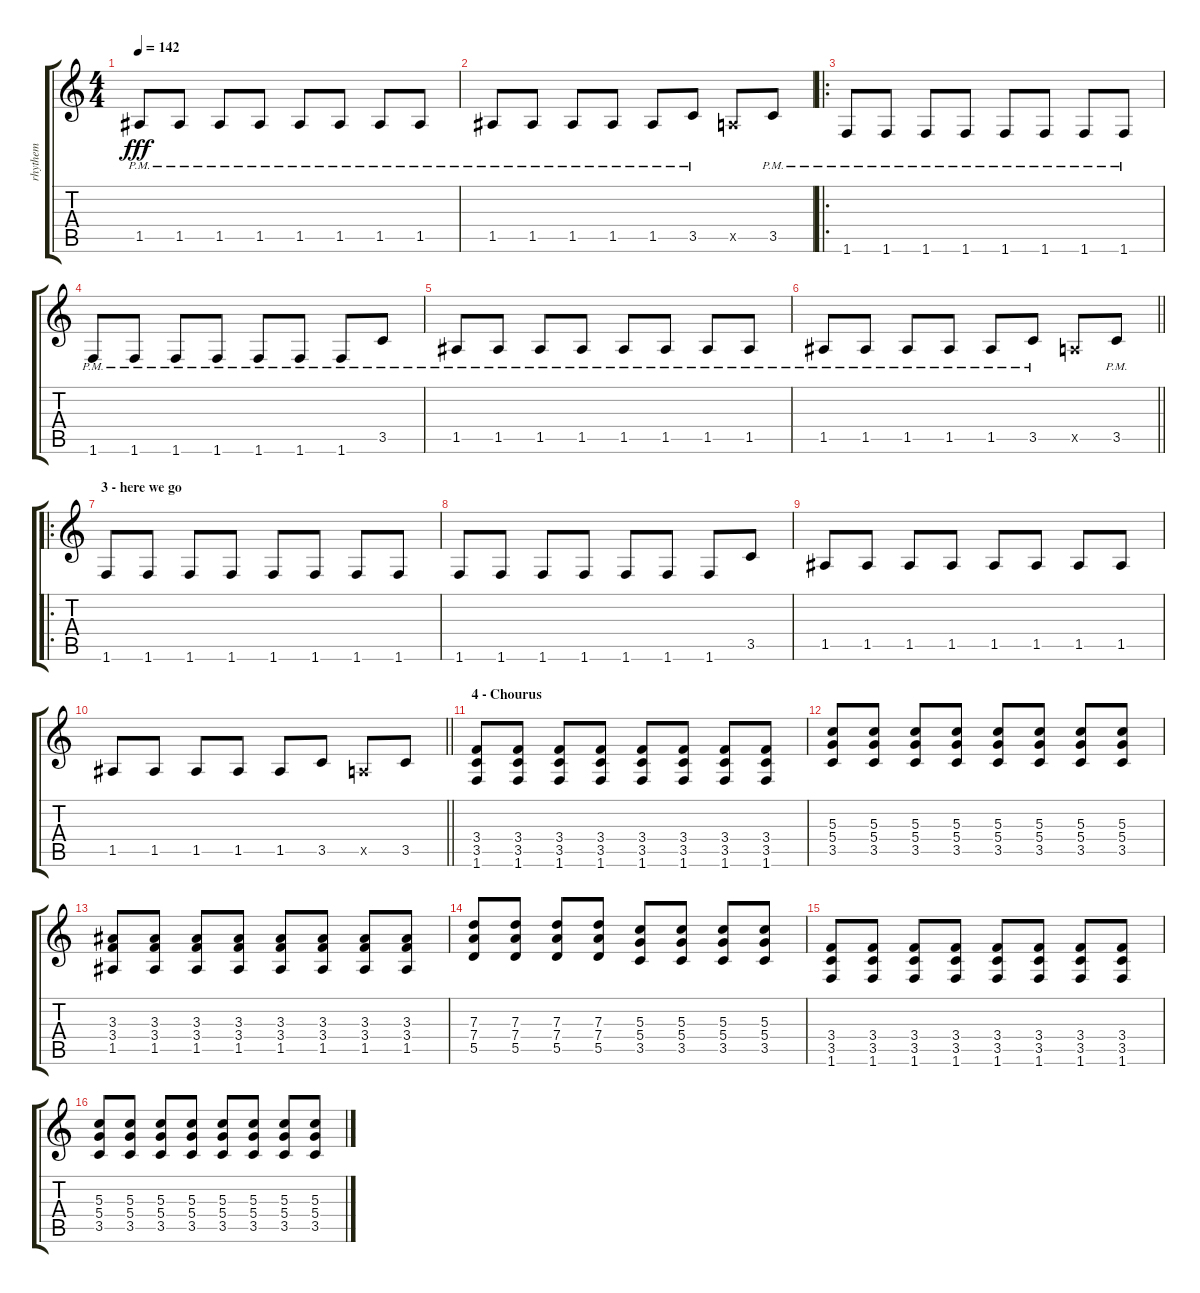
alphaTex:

\track ("rhythem" "rhythem") {instrument distortionguitar}
\staff {score tabs}
\tuning (E4 B3 G3 D3 A2 E2) {hide}
\ts (4 4)
\tempo 142
\clef g2
\ks c
1.5{pm}.8{dy fff} 1.5{pm}.8 1.5{pm}.8 1.5{pm}.8 1.5{pm}.8 1.5{pm}.8 1.5{pm}.8 1.5{pm}.8 |
1.5{pm}.8 1.5{pm}.8 1.5{pm}.8 1.5{pm}.8 1.5{pm}.8 3.5{pm}.8 0.5{x}.8 3.5{pm}.8 |
\ro
1.6{pm}.8 1.6{pm}.8 1.6{pm}.8 1.6{pm}.8 1.6{pm}.8 1.6{pm}.8 1.6{pm}.8 1.6{pm}.8 |
1.6{pm}.8 1.6{pm}.8 1.6{pm}.8 1.6{pm}.8 1.6{pm}.8 1.6{pm}.8 1.6{pm}.8 3.5{pm}.8 |
1.5{pm}.8 1.5{pm}.8 1.5{pm}.8 1.5{pm}.8 1.5{pm}.8 1.5{pm}.8 1.5{pm}.8 1.5{pm}.8 |
\barLineRight lightlight
1.5{pm}.8 1.5{pm}.8 1.5{pm}.8 1.5{pm}.8 1.5{pm}.8 3.5{pm}.8 0.5{x}.8 3.5{pm}.8 |
\ro
\section ("" "3 - here we go")
1.6.8 1.6.8 1.6.8 1.6.8 1.6.8 1.6.8 1.6.8 1.6.8 |
1.6.8 1.6.8 1.6.8 1.6.8 1.6.8 1.6.8 1.6.8 3.5.8 |
1.5.8 1.5.8 1.5.8 1.5.8 1.5.8 1.5.8 1.5.8 1.5.8 |
\barLineRight lightlight
1.5.8 1.5.8 1.5.8 1.5.8 1.5.8 3.5.8 0.5{x}.8 3.5.8 |
\section ("" "4 - Chourus")
(3.4 3.5 1.6).8 (3.4 3.5 1.6).8 (3.4 3.5 1.6).8 (3.4 3.5 1.6).8 (3.4 3.5 1.6).8 (3.4 3.5 1.6).8 (3.4 3.5 1.6).8 (3.4 3.5 1.6).8 |
(5.3 5.4 3.5).8 (5.3 5.4 3.5).8 (5.3 5.4 3.5).8 (5.3 5.4 3.5).8 (5.3 5.4 3.5).8 (5.3 5.4 3.5).8 (5.3 5.4 3.5).8 (5.3 5.4 3.5).8 |
(3.3 3.4 1.5).8 (3.3 3.4 1.5).8 (3.3 3.4 1.5).8 (3.3 3.4 1.5).8 (3.3 3.4 1.5).8 (3.3 3.4 1.5).8 (3.3 3.4 1.5).8 (3.3 3.4 1.5).8 |
(7.3 7.4 5.5).8 (7.3 7.4 5.5).8 (7.3 7.4 5.5).8 (7.3 7.4 5.5).8 (5.3 5.4 3.5).8 (5.3 5.4 3.5).8 (5.3 5.4 3.5).8 (5.3 5.4 3.5).8 |
(3.4 3.5 1.6).8 (3.4 3.5 1.6).8 (3.4 3.5 1.6).8 (3.4 3.5 1.6).8 (3.4 3.5 1.6).8 (3.4 3.5 1.6).8 (3.4 3.5 1.6).8 (3.4 3.5 1.6).8 |
(5.3 5.4 3.5).8 (5.3 5.4 3.5).8 (5.3 5.4 3.5).8 (5.3 5.4 3.5).8 (5.3 5.4 3.5).8 (5.3 5.4 3.5).8 (5.3 5.4 3.5).8 (5.3 5.4 3.5).8
